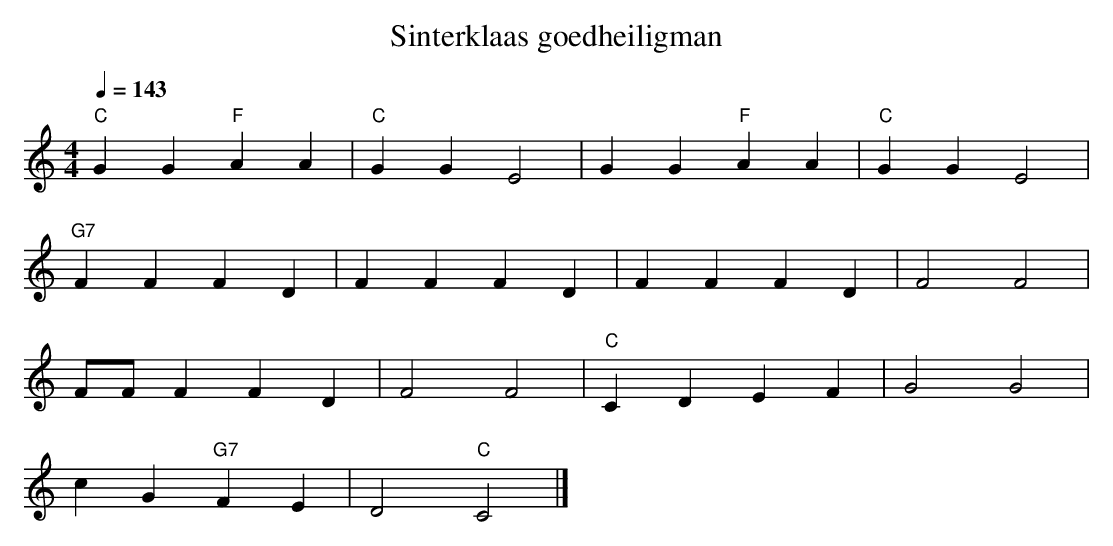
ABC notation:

X:1
T:Sinterklaas goedheiligman
Q:1/4=143
M:4/4
L:1/8
K:C
"C"G2 G2 "F"A2 A2 | "C"G2 G2 E4 | G2 G2 "F"A2 A2 | "C"G2 G2 E4 |
"G7"F2 F2 F2 D2 | F2 F2 F2 D2 | F2 F2 F2 D2 | F4 F4 |
FF F2 F2 D2 | F4 F4 | "C"C2 D2 E2 F2 | G4 G4 |
c2 G2 "G7"F2 E2 | D4 "C"C4 |]
